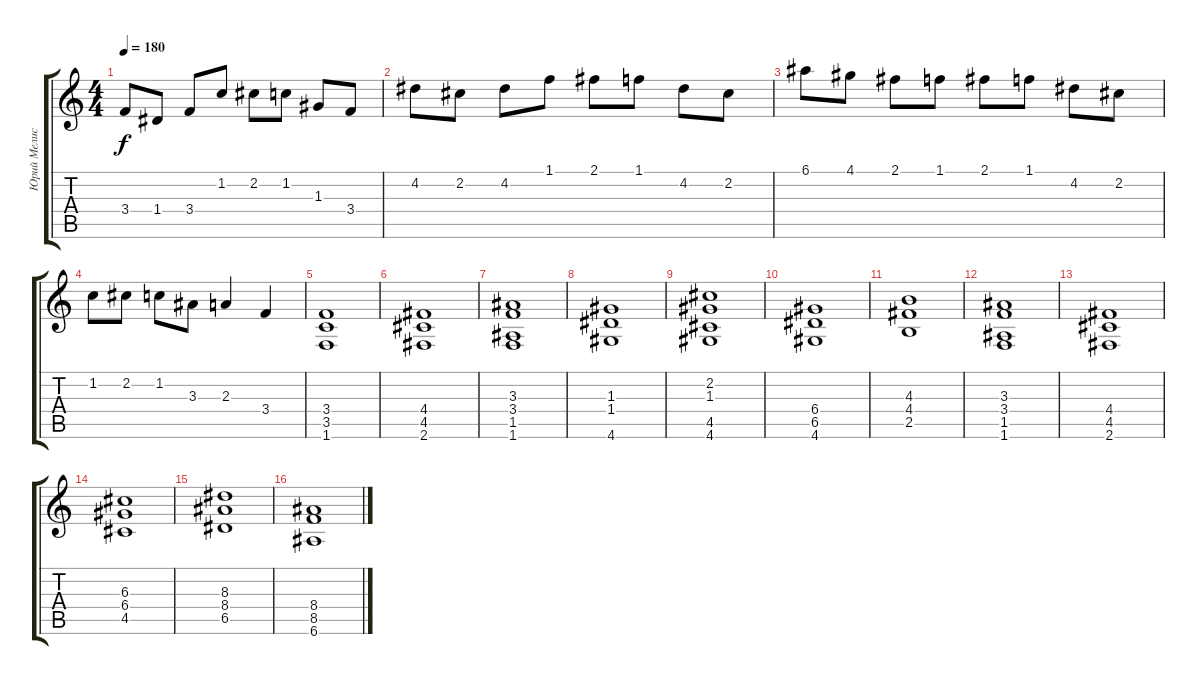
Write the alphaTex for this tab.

\track ("Юрий Мелисов" "Юрий Мелис") {instrument overdrivenguitar}
\staff {score tabs}
\tuning (E4 B3 G3 D3 A2 E2) {hide}
\ts (4 4)
\tempo 180
\clef g2
\ks c
3.4.8{dy f} 1.4.8 3.4.8 1.2.8 2.2.8 1.2.8 1.3.8 3.4.8 |
4.2.8 2.2.8 4.2.8 1.1.8 2.1.8 1.1.8 4.2.8 2.2.8 |
6.1.8 4.1.8 2.1.8 1.1.8 2.1.8 1.1.8 4.2.8 2.2.8 |
1.2.8 2.2.8 1.2.8 3.3.8 2.3.4 3.4.4 |
(3.4 3.5 1.6).1 |
(4.4 4.5 2.6).1 |
(3.3 3.4 1.5 1.6).1 |
(1.3 1.4 4.6).1 |
(2.2 1.3 4.5 4.6).1 |
(6.4 6.5 4.6).1 |
(4.3 4.4 2.5).1 |
(3.3 3.4 1.5 1.6).1 |
(4.4 4.5 2.6).1 |
(6.3 6.4 4.5).1 |
(8.3 8.4 6.5).1 |
(8.4 8.5 6.6).1
